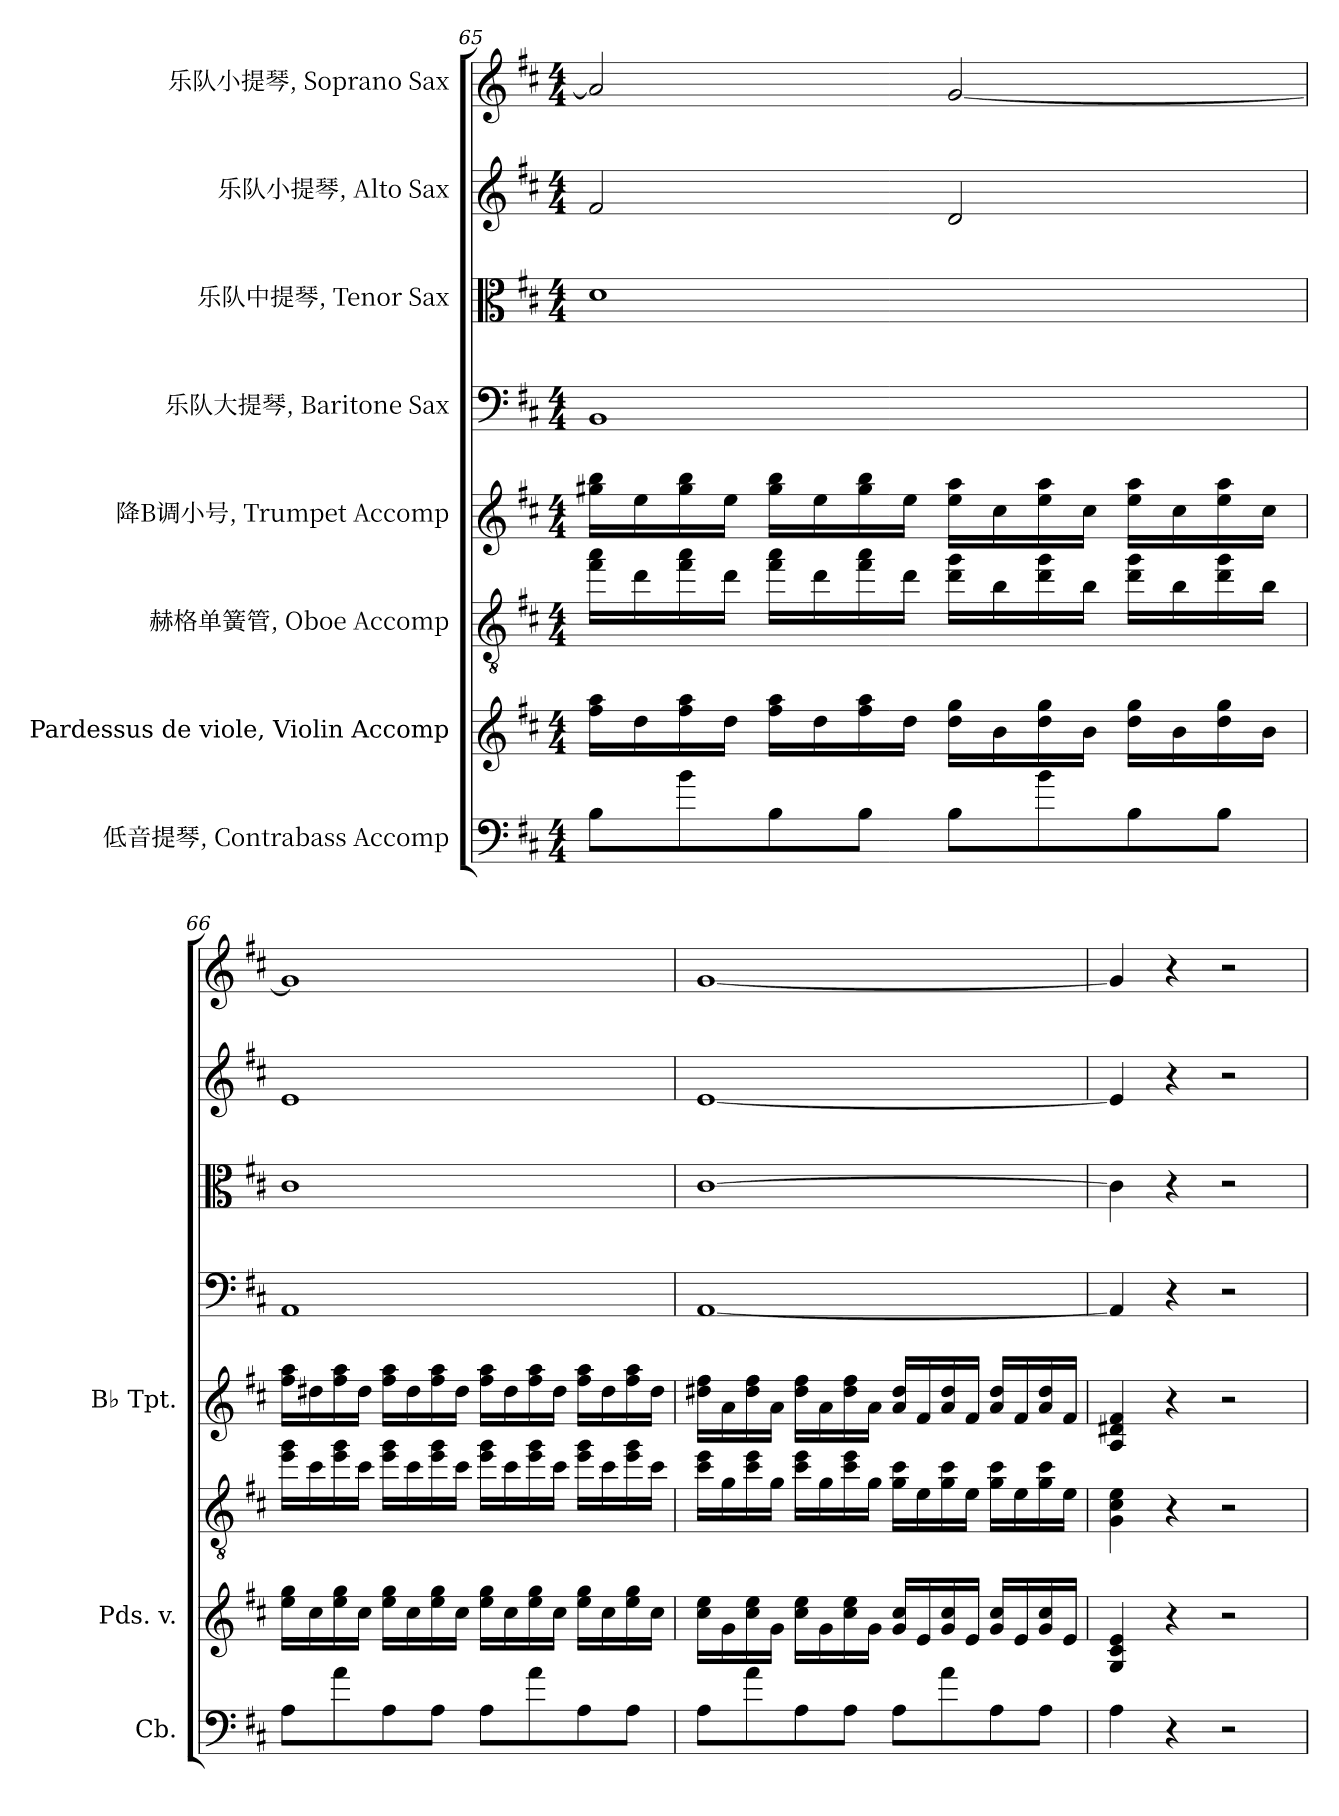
**kern	**kern	**kern	**kern	**kern	**kern	**kern	**kern
*part8	*part7	*part6	*part5	*part4	*part3	*part2	*part1
*staff8	*staff7	*staff6	*staff5	*staff4	*staff3	*staff2	*staff1
*I"低音提琴, Contrabass Accomp	*I"Pardessus de viole, Violin Accomp	*I"赫格单簧管, Oboe Accomp	*I"降B调小号, Trumpet Accomp	*I"乐队大提琴, Baritone Sax	*I"乐队中提琴, Tenor Sax	*I"乐队小提琴, Alto Sax	*I"乐队小提琴, Soprano Sax
*I'Cb.	*I'Pds. v.	*	*I'B♭ Tpt.	*	*	*	*
!!LO:PB:g=z
*clefF4	*clefG2	*clefGv2	*clefG2	*clefF4	*clefC3	*clefG2	*clefG2
*ITrd7c12	*	*	*ITrd1c2	*	*	*	*
*k[f#c#]	*k[f#c#]	*k[f#c#]	*k[]	*k[f#c#]	*k[f#c#]	*k[f#c#]	*k[f#c#]
*M4/4	*M4/4	*M4/4	*M4/4	*M4/4	*M4/4	*M4/4	*M4/4
=65	=65	=65	=65	=65	=65	=65	=65
8BB\L	16ff#\ 16aa\LL	16ff#\ 16aa\LL	16ff#X\ 16aa\LL	1BB	1d	2f#/	2a/]
.	16dd\	16dd\	16dd\	.	.	.	.
8B\	16ff#\ 16aa\	16ff#\ 16aa\	16ff#\ 16aa\	.	.	.	.
.	16dd\JJ	16dd\JJ	16dd\JJ	.	.	.	.
8BB\	16ff#\ 16aa\LL	16ff#\ 16aa\LL	16ff#\ 16aa\LL	.	.	.	.
.	16dd\	16dd\	16dd\	.	.	.	.
8BB\J	16ff#\ 16aa\	16ff#\ 16aa\	16ff#\ 16aa\	.	.	.	.
.	16dd\JJ	16dd\JJ	16dd\JJ	.	.	.	.
8BB\L	16dd\ 16gg\LL	16dd\ 16gg\LL	16dd\ 16gg\LL	.	.	2d/	[2g/
.	16b\	16b\	16b\	.	.	.	.
8B\	16dd\ 16gg\	16dd\ 16gg\	16dd\ 16gg\	.	.	.	.
.	16b\JJ	16b\JJ	16b\JJ	.	.	.	.
8BB\	16dd\ 16gg\LL	16dd\ 16gg\LL	16dd\ 16gg\LL	.	.	.	.
.	16b\	16b\	16b\	.	.	.	.
8BB\J	16dd\ 16gg\	16dd\ 16gg\	16dd\ 16gg\	.	.	.	.
.	16b\JJ	16b\JJ	16b\JJ	.	.	.	.
!!LO:PB:g=z
=66	=66	=66	=66	=66	=66	=66	=66
8AA\L	16ee\ 16gg\LL	16ee\ 16gg\LL	16ee\ 16gg\LL	1AA	1c#	1e	1g]
.	16cc#\	16cc#\	16cc#X\	.	.	.	.
8A\	16ee\ 16gg\	16ee\ 16gg\	16ee\ 16gg\	.	.	.	.
.	16cc#\JJ	16cc#\JJ	16cc#\JJ	.	.	.	.
8AA\	16ee\ 16gg\LL	16ee\ 16gg\LL	16ee\ 16gg\LL	.	.	.	.
.	16cc#\	16cc#\	16cc#\	.	.	.	.
8AA\J	16ee\ 16gg\	16ee\ 16gg\	16ee\ 16gg\	.	.	.	.
.	16cc#\JJ	16cc#\JJ	16cc#\JJ	.	.	.	.
8AA\L	16ee\ 16gg\LL	16ee\ 16gg\LL	16ee\ 16gg\LL	.	.	.	.
.	16cc#\	16cc#\	16cc#\	.	.	.	.
8A\	16ee\ 16gg\	16ee\ 16gg\	16ee\ 16gg\	.	.	.	.
.	16cc#\JJ	16cc#\JJ	16cc#\JJ	.	.	.	.
8AA\	16ee\ 16gg\LL	16ee\ 16gg\LL	16ee\ 16gg\LL	.	.	.	.
.	16cc#\	16cc#\	16cc#\	.	.	.	.
8AA\J	16ee\ 16gg\	16ee\ 16gg\	16ee\ 16gg\	.	.	.	.
.	16cc#\JJ	16cc#\JJ	16cc#\JJ	.	.	.	.
=67	=67	=67	=67	=67	=67	=67	=67
8AA\L	16cc#\ 16ee\LL	16cc#\ 16ee\LL	16cc#X\ 16ee\LL	[1AA	[1c#	[1e	[1g
.	16g\	16g\	16g\	.	.	.	.
8A\	16cc#\ 16ee\	16cc#\ 16ee\	16cc#\ 16ee\	.	.	.	.
.	16g\JJ	16g\JJ	16g\JJ	.	.	.	.
8AA\	16cc#\ 16ee\LL	16cc#\ 16ee\LL	16cc#\ 16ee\LL	.	.	.	.
.	16g\	16g\	16g\	.	.	.	.
8AA\J	16cc#\ 16ee\	16cc#\ 16ee\	16cc#\ 16ee\	.	.	.	.
.	16g\JJ	16g\JJ	16g\JJ	.	.	.	.
8AA\L	16g/ 16cc#/LL	16g\ 16cc#\LL	16g/ 16cc#/LL	.	.	.	.
.	16e/	16e\	16e/	.	.	.	.
8A\	16g/ 16cc#/	16g\ 16cc#\	16g/ 16cc#/	.	.	.	.
.	16e/JJ	16e\JJ	16e/JJ	.	.	.	.
8AA\	16g/ 16cc#/LL	16g\ 16cc#\LL	16g/ 16cc#/LL	.	.	.	.
.	16e/	16e\	16e/	.	.	.	.
8AA\J	16g/ 16cc#/	16g\ 16cc#\	16g/ 16cc#/	.	.	.	.
.	16e/JJ	16e\JJ	16e/JJ	.	.	.	.
=68	=68	=68	=68	=68	=68	=68	=68
4AA\	4G/ 4c#/ 4e/	4G\ 4c#\ 4e\	4G/ 4c#X/ 4e/	4AA/]	4c#\]	4e/]	4g/]
4r	4r	4r	4r	4r	4r	4r	4r
2r	2r	2r	2r	2r	2r	2r	2r
=	=	=	=	=	=	=	=
*-	*-	*-	*-	*-	*-	*-	*-
